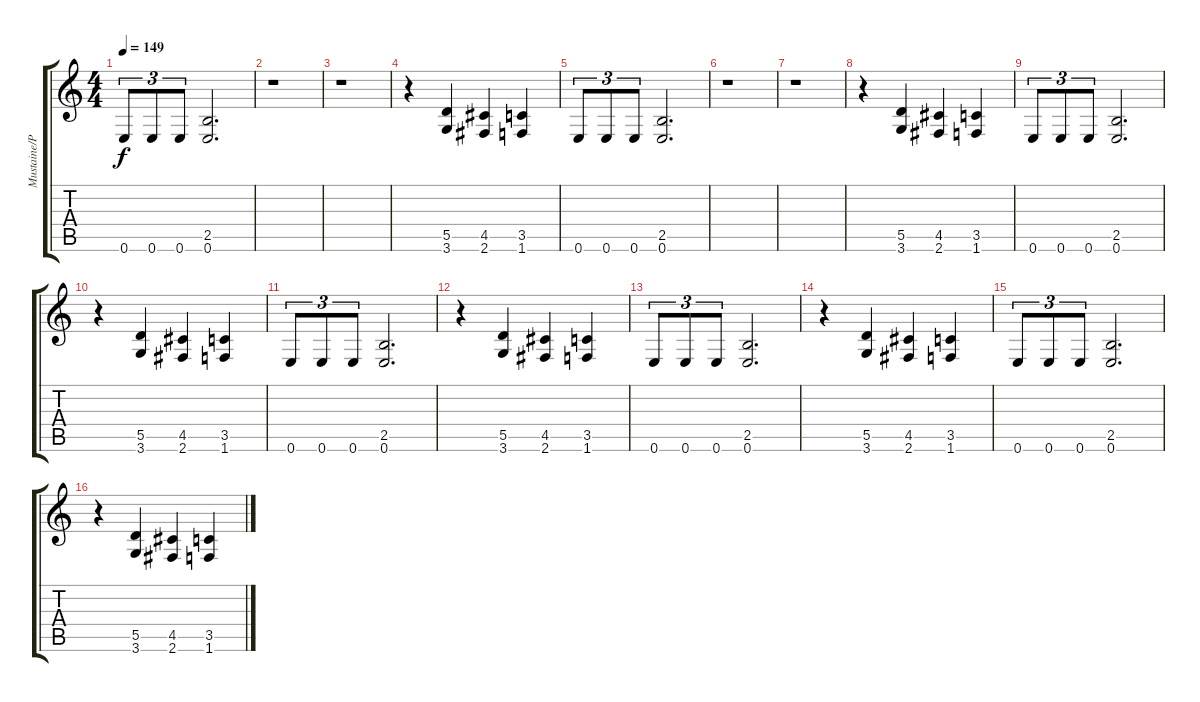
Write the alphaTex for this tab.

\track ("Mustaine/Pitrelli" "Mustaine/P") {instrument distortionguitar}
\staff {score tabs}
\tuning (E4 B3 G3 D3 A2 E2) {hide}
\ts (4 4)
\tempo 149
\clef g2
\ks c
0.6.8{tu (3 2) dy f} 0.6.8{tu (3 2)} 0.6.8{tu (3 2)} (2.5 0.6).2{d} |
r.1 |
r.1 |
r.4 (5.5 3.6).4 (4.5 2.6).4 (3.5 1.6).4 |
0.6.8{tu (3 2)} 0.6.8{tu (3 2)} 0.6.8{tu (3 2)} (2.5 0.6).2{d} |
r.1 |
r.1 |
r.4 (5.5 3.6).4 (4.5 2.6).4 (3.5 1.6).4 |
0.6.8{tu (3 2)} 0.6.8{tu (3 2)} 0.6.8{tu (3 2)} (2.5 0.6).2{d} |
r.4 (5.5 3.6).4 (4.5 2.6).4 (3.5 1.6).4 |
0.6.8{tu (3 2)} 0.6.8{tu (3 2)} 0.6.8{tu (3 2)} (2.5 0.6).2{d} |
r.4 (5.5 3.6).4 (4.5 2.6).4 (3.5 1.6).4 |
0.6.8{tu (3 2)} 0.6.8{tu (3 2)} 0.6.8{tu (3 2)} (2.5 0.6).2{d} |
r.4 (5.5 3.6).4 (4.5 2.6).4 (3.5 1.6).4 |
0.6.8{tu (3 2)} 0.6.8{tu (3 2)} 0.6.8{tu (3 2)} (2.5 0.6).2{d} |
r.4 (5.5 3.6).4 (4.5 2.6).4 (3.5 1.6).4
